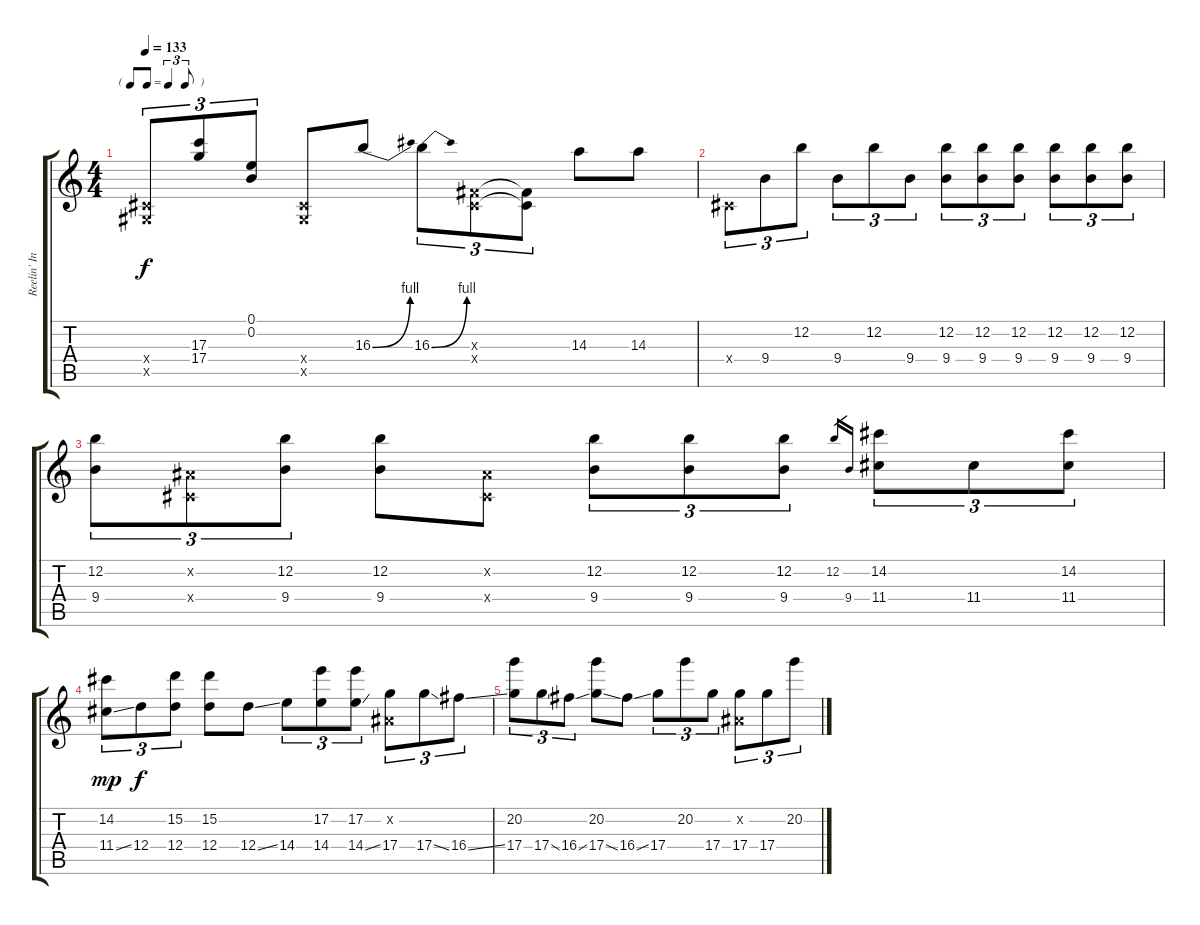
\track ("Reelin' In The Years" "Reelin' In") {instrument overdrivenguitar}
\staff {score tabs}
\tuning (E4 B3 G3 D3 A2 E2) {hide}
\ts (4 4)
\tf triplet8th
\tempo 133
\clef g2
\ks c
(-1.4{x} -1.5{x}).8{tu (3 2) dy f} (17.3 17.4).8{tu (3 2)} (0.1 0.2).8{tu (3 2)} (-1.4{x} -1.5{x}).8 16.3{be (bend 0 0 60 4)}.8 16.3{be (bend 0 0 60 4)}.8{tu (3 2)} (-1.3{x} -1.4{x}).8{tu (3 2)} (-1.3{t} -1.4{t}).8{tu (3 2)} 14.3.8 14.3.8 |
-1.4{x}.8{tu (3 2)} 9.4.8{tu (3 2)} 12.2.8{tu (3 2)} 9.4.8{tu (3 2)} 12.2.8{tu (3 2)} 9.4.8{tu (3 2)} (12.2 9.4).8{tu (3 2)} (12.2 9.4).8{tu (3 2)} (12.2 9.4).8{tu (3 2)} (12.2 9.4).8{tu (3 2)} (12.2 9.4).8{tu (3 2)} (12.2 9.4).8{tu (3 2)} |
(12.2 9.4).8{tu (3 2)} (-1.2{x} -1.4{x}).8{tu (3 2)} (12.2 9.4).8{tu (3 2)} (12.2 9.4).8 (-1.2{x} -1.4{x}).8 (12.2 9.4).8{tu (3 2)} (12.2 9.4).8{tu (3 2)} (12.2 9.4).8{tu (3 2)} 12.2.16{gr} 9.4.16{gr} (14.2 11.4).8{tu (3 2)} 11.4.8{tu (3 2)} (14.2 11.4).8{tu (3 2)} |
(14.2 11.4{ss}).8{tu (3 2) dy mp volume 0} 12.4.8{tu (3 2) dy f} (15.2 12.4).8{tu (3 2)} (15.2 12.4).8 12.4{ss}.8 14.4.8{tu (3 2)} (17.2 14.4).8{tu (3 2)} (17.2 14.4{ss}).8{tu (3 2)} (-1.2{x} 17.4).8{tu (3 2)} 17.4{ss}.8{tu (3 2)} 16.4{ss}.8{tu (3 2)} |
(20.2 17.4).8{tu (3 2)} 17.4{ss}.8{tu (3 2)} 16.4{ss}.8{tu (3 2)} (20.2 17.4{ss}).8 16.4{ss}.8 17.4.8{tu (3 2)} 20.2.8{tu (3 2)} 17.4.8{tu (3 2)} (-1.2{x} 17.4).8{tu (3 2)} 17.4.8{tu (3 2)} 20.2.8{tu (3 2)}
